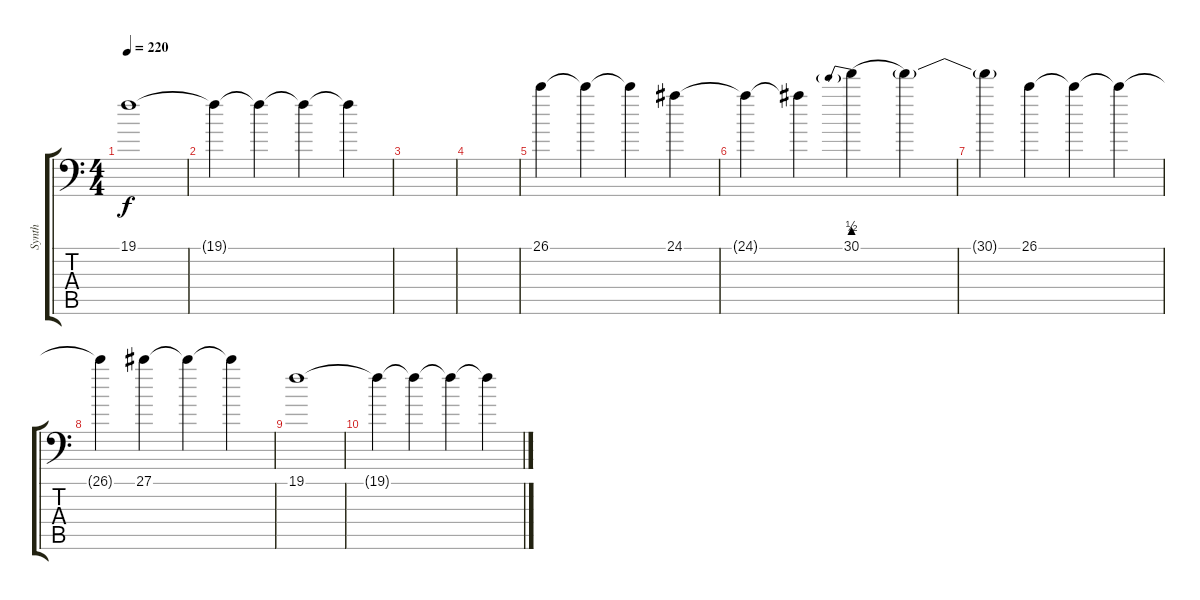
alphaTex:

\track ("Synth" "Synth") {instrument lead2sawtooth}
\staff {score tabs}
\tuning (Bb3 F3 Db3 Ab2 Eb2 Bb1) {hide}
\ts (4 4)
\tempo 220
\clef f4
\ks c
19.1.1{dy f} |
19.1{t}.4 19.1{t}.4 19.1{t}.4 19.1{t}.4 |
|
|
26.1.4 26.1{t}.4 26.1{t}.4 24.1.4 |
24.1{t}.4 24.1{t}.4 30.1{be (prebend 0 2 60 2)}.4 30.1{t}.4 |
30.1{t}.4 26.1.4 26.1{t}.4 26.1{t}.4 |
26.1{t}.4 27.1.4 27.1{t}.4 27.1{t}.4 |
19.1.1 |
19.1{t}.4 19.1{t}.4 19.1{t}.4 19.1{t}.4
